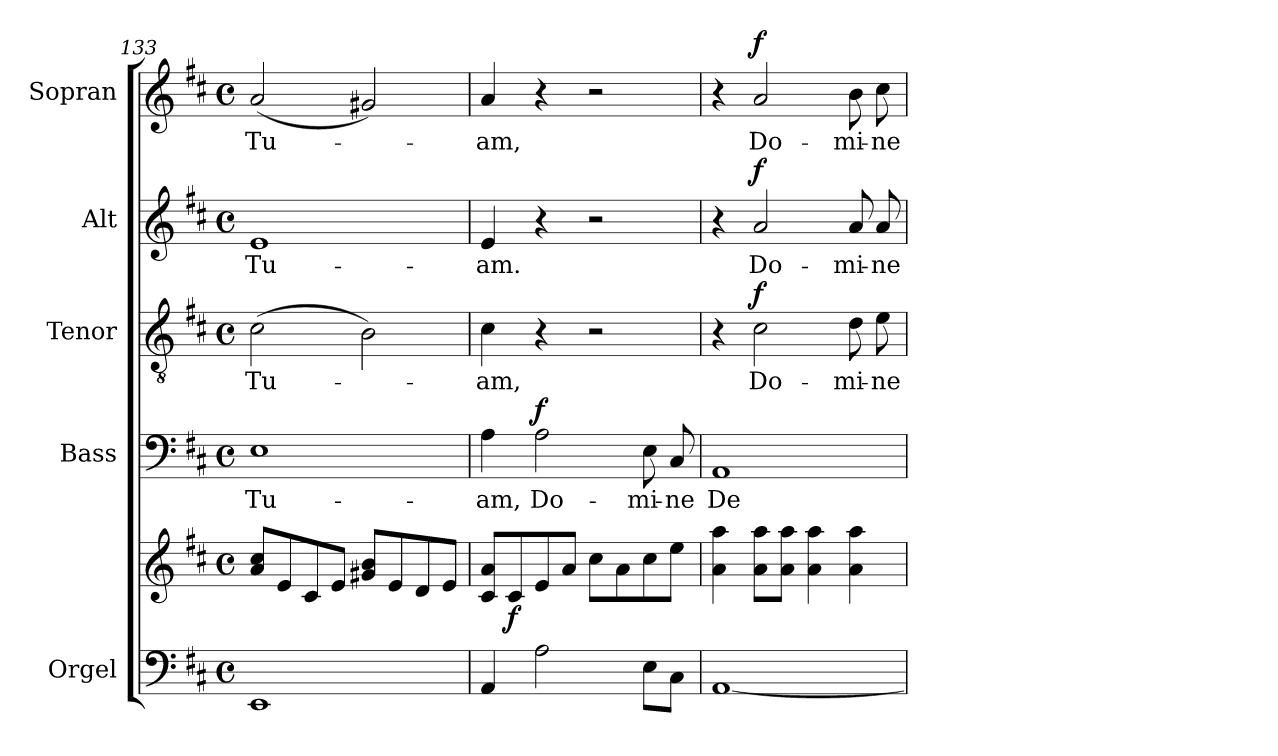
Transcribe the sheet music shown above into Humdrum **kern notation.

**kern	**kern	**dynam	**kern	**text	**dynam	**kern	**text	**dynam	**kern	**text	**dynam	**kern	**text	**dynam
*part5	*part5	*part5	*part4	*part4	*part4	*part3	*part3	*part3	*part2	*part2	*part2	*part1	*part1	*part1
*staff6	*staff5	*staff5/6	*staff4	*staff4	*staff4	*staff3	*staff3	*staff3	*staff2	*staff2	*staff2	*staff1	*staff1	*staff1
*I"Orgel	*	*	*I"Bass	*	*	*I"Tenor	*	*	*I"Alt	*	*	*I"Sopran	*	*
*I'Org.	*	*	*I'B	*	*	*I'T	*	*	*I'A	*	*	*I'S	*	*
*clefF4	*clefG2	*	*clefF4	*	*	*clefGv2	*	*	*clefG2	*	*	*clefG2	*	*
*k[f#c#]	*k[f#c#]	*	*k[f#c#]	*	*	*k[f#c#]	*	*	*k[f#c#]	*	*	*k[f#c#]	*	*
*D:	*D:	*	*D:	*	*	*D:	*	*	*D:	*	*	*D:	*	*
*M4/4	*M4/4	*	*M4/4	*	*	*M4/4	*	*	*M4/4	*	*	*M4/4	*	*
*met(c)	*met(c)	*	*met(c)	*	*	*met(c)	*	*	*met(c)	*	*	*met(c)	*	*
=133	=133	=133	=133	=133	=133	=133	=133	=133	=133	=133	=133	=133	=133	=133
!	!	!	!	!LO:LY:b	!	!	!LO:LY:b	!	!	!LO:LY:b	!	!	!LO:LY:b	!
1EE	8a/ 8cc#/L	.	1E	Tu-	.	(>2c#\	Tu-	.	1e	Tu-	.	(<2a/	Tu-	.
.	8e/	.	.	.	.	.	.	.	.	.	.	.	.	.
.	8c#/	.	.	.	.	.	.	.	.	.	.	.	.	.
.	8e/J	.	.	.	.	.	.	.	.	.	.	.	.	.
.	8g#X/ 8b/L	.	.	.	.	2B\)	.	.	.	.	.	2g#X/)	.	.
.	8e/	.	.	.	.	.	.	.	.	.	.	.	.	.
.	8d/	.	.	.	.	.	.	.	.	.	.	.	.	.
.	8e/J	.	.	.	.	.	.	.	.	.	.	.	.	.
=134	=134	=134	=134	=134	=134	=134	=134	=134	=134	=134	=134	=134	=134	=134
!	!	!	!	!LO:LY:b	!	!	!LO:LY:b	!	!	!LO:LY:b	!	!	!LO:LY:b	!
4AA/	8c#/ 8a/L	.	4A\	-am,	.	4c#\	-am,	.	4e/	-am.	.	4a/	-am,	.
!	!	!LO:DY:b	!	!	!	!	!	!	!	!	!	!	!	!
.	8c#/	f	.	.	.	.	.	.	.	.	.	.	.	.
!	!	!	!	!LO:LY:b	!LO:DY:a	!	!	!	!	!	!	!	!	!
2A\	8e/	.	2A\	Do-	f	4r	.	.	4r	.	.	4r	.	.
.	8a/J	.	.	.	.	.	.	.	.	.	.	.	.	.
.	8cc#\L	.	.	.	.	2r	.	.	2r	.	.	2r	.	.
.	8a\	.	.	.	.	.	.	.	.	.	.	.	.	.
!	!	!	!	!LO:LY:b	!	!	!	!	!	!	!	!	!	!
8E\L	8cc#\	.	8E\	-mi-	.	.	.	.	.	.	.	.	.	.
!	!	!	!	!LO:LY:b	!	!	!	!	!	!	!	!	!	!
8C#\J	8ee\J	.	8C#/	-ne	.	.	.	.	.	.	.	.	.	.
=135	=135	=135	=135	=135	=135	=135	=135	=135	=135	=135	=135	=135	=135	=135
!	!	!	!	!LO:LY:b	!	!	!	!	!	!	!	!	!	!
[1AA	4a\ 4aa\	.	1AA	De-	.	4r	.	.	4r	.	.	4r	.	.
!	!	!	!	!	!	!	!LO:LY:b	!LO:DY:a	!	!LO:LY:b	!LO:DY:a	!	!LO:LY:b	!LO:DY:a
.	8a\ 8aa\L	.	.	.	.	2c#\	Do-	f	2a/	Do-	f	2a/	Do-	f
.	8a\ 8aa\J	.	.	.	.	.	.	.	.	.	.	.	.	.
.	4a\ 4aa\	.	.	.	.	.	.	.	.	.	.	.	.	.
!	!	!	!	!	!	!	!LO:LY:b	!	!	!LO:LY:b	!	!	!LO:LY:b	!
.	4a\ 4aa\	.	.	.	.	8d\	-mi-	.	8a/	-mi-	.	8b\	-mi-	.
!	!	!	!	!	!	!	!LO:LY:b	!	!	!LO:LY:b	!	!	!LO:LY:b	!
.	.	.	.	.	.	8e\	-ne	.	8a/	-ne	.	8cc#\	-ne	.
=	=	=	=	=	=	=	=	=	=	=	=	=	=	=
*-	*-	*-	*-	*-	*-	*-	*-	*-	*-	*-	*-	*-	*-	*-
